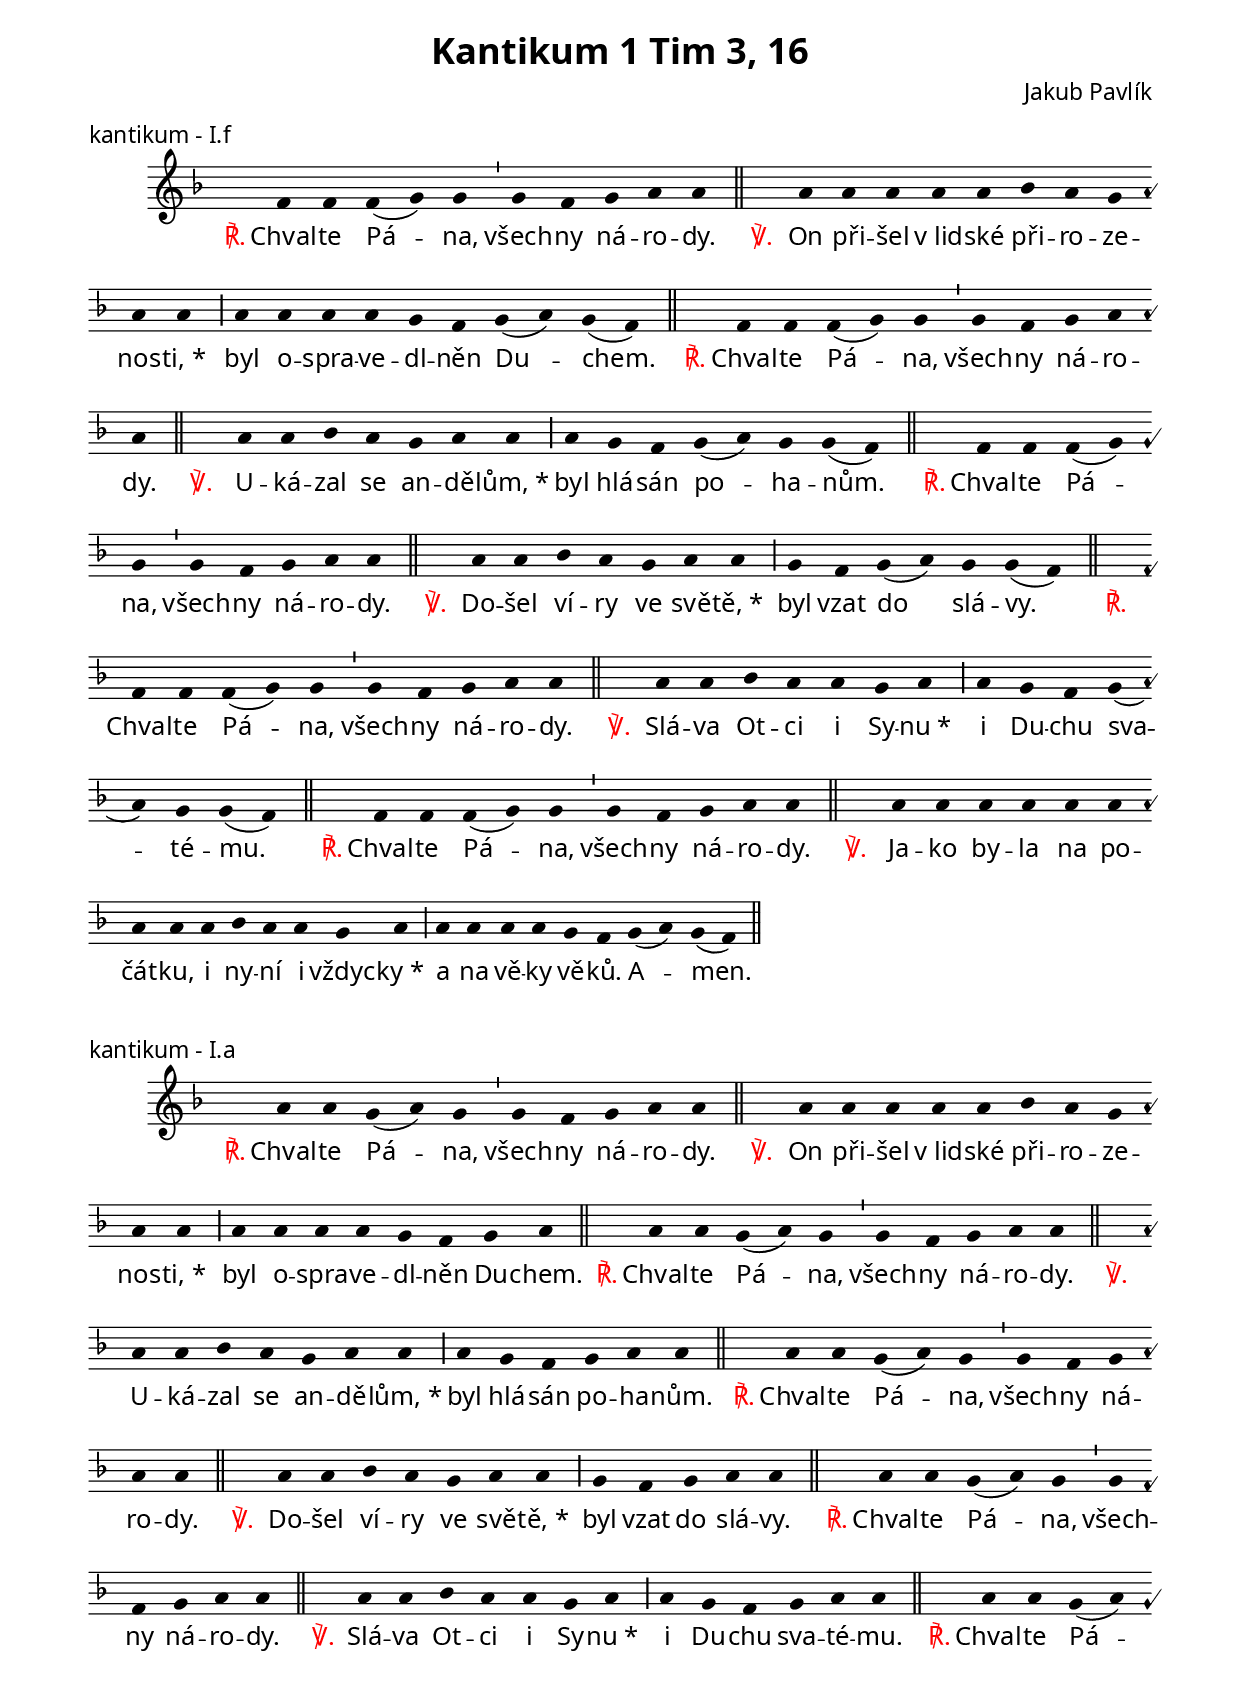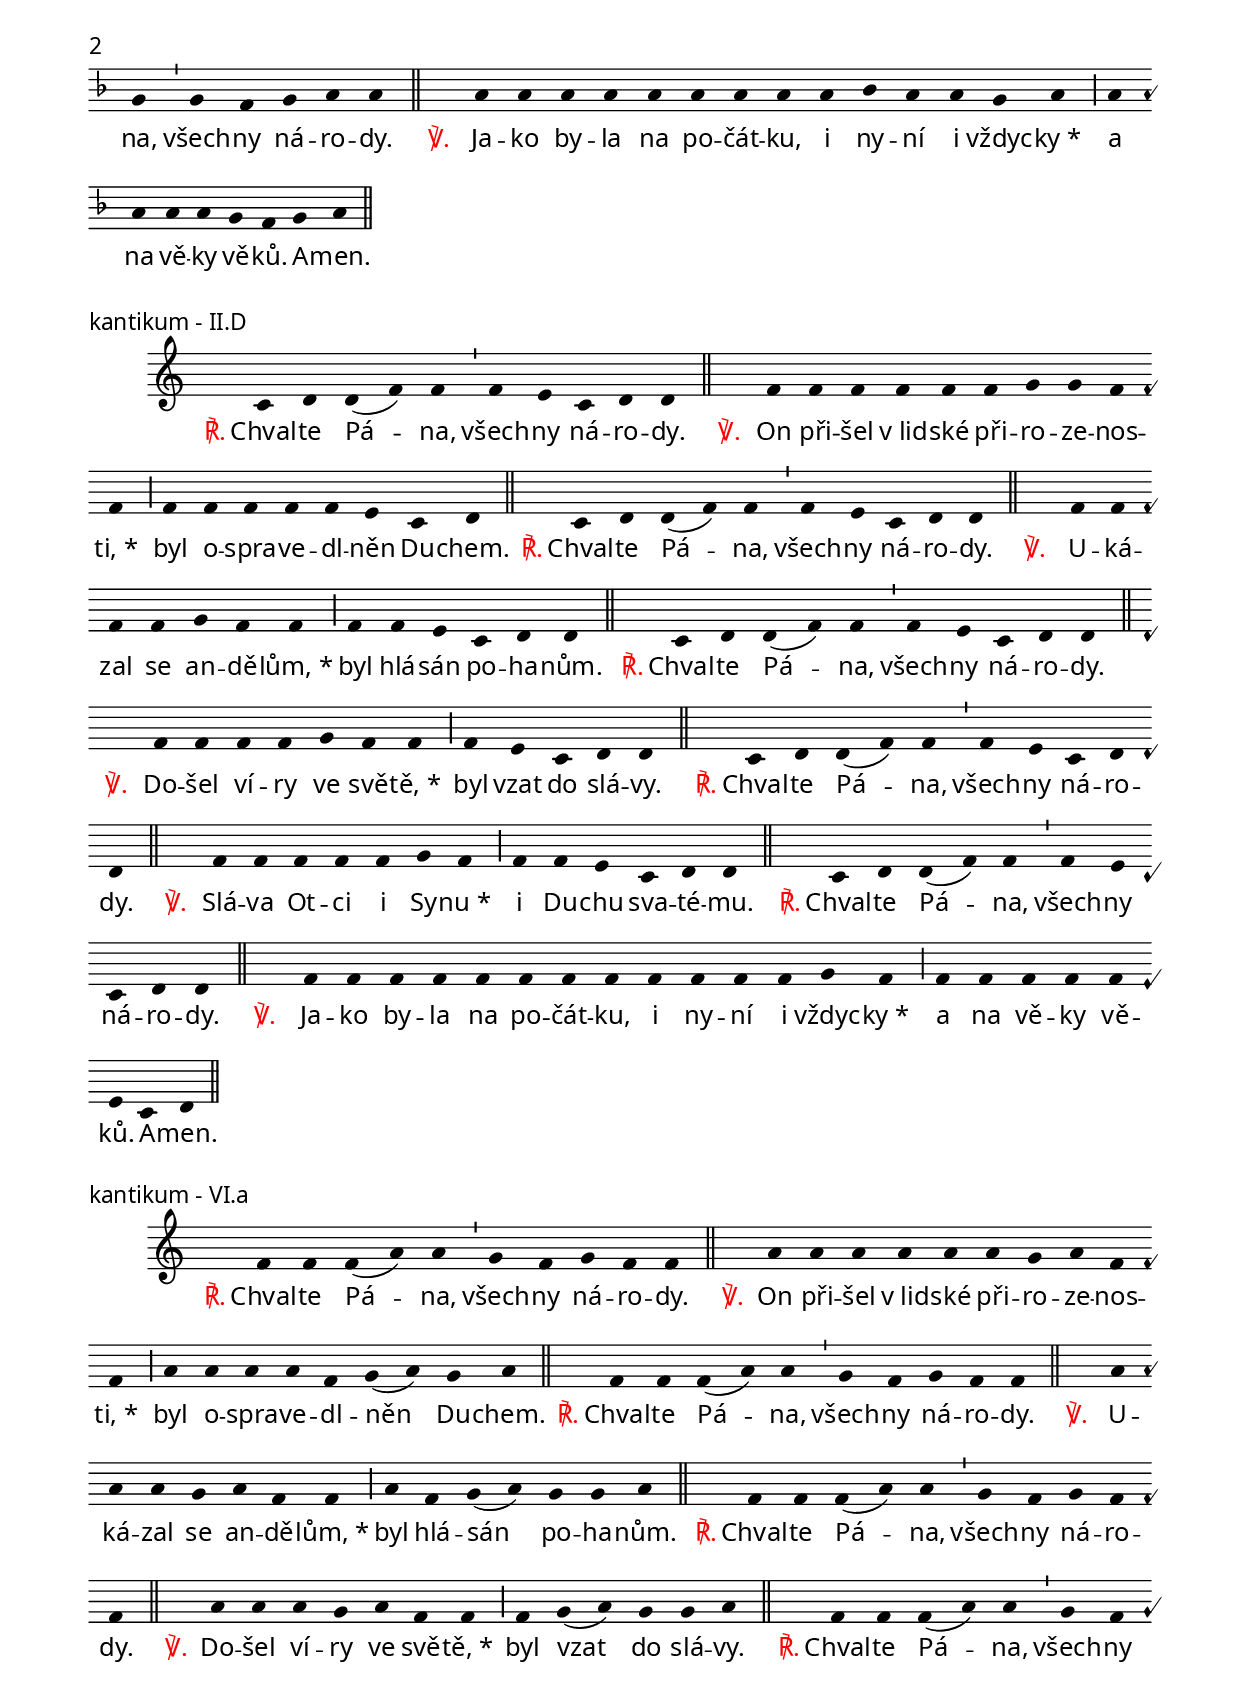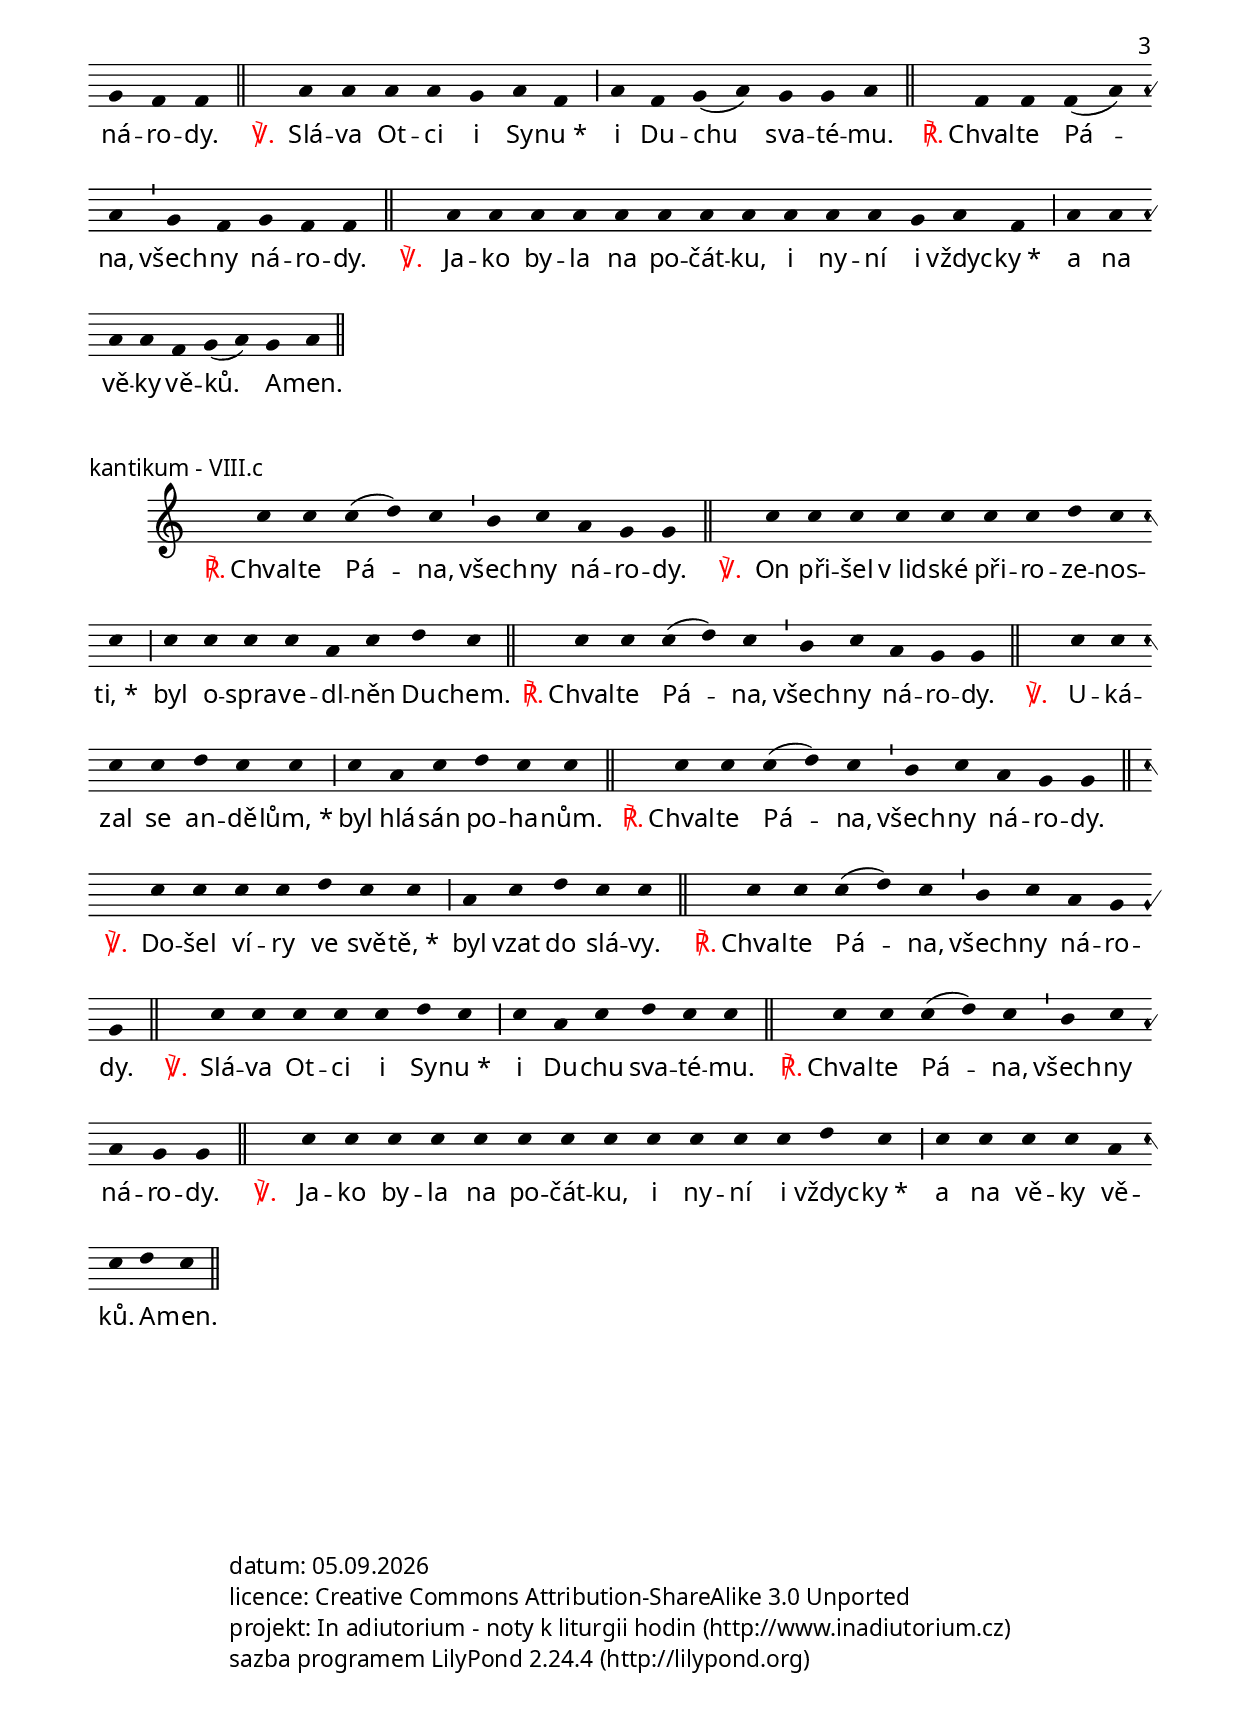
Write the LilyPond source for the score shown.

\version "2.19.80"

\header {
  title = "Kantikum 1 Tim 3, 16"
  composer = "Jakub Pavlík"
}

\include "spolecne.ly"

tResp = \lyricmode { \Response Chval -- te Pá -- na, všech -- ny ná -- ro -- dy. }
text = \lyricmode {
  \tResp
  \Verse On při -- šel v_lid -- ské při -- ro -- ze -- nos -- ti,_*
  byl o -- spra -- ve -- dl -- něn Du -- chem.
  \tResp
  \Verse U -- ká -- zal se an -- dě -- lům,_*
  byl hlá -- sán po -- ha -- nům.
  \tResp
  \Verse Do -- šel ví -- ry ve svě -- tě,_*
  byl vzat do slá -- vy.
  \tResp
  \Verse Slá -- va Ot -- ci i Sy -- nu_*
  i Du -- chu sva -- té -- mu.
  \tResp
  \Verse Ja -- ko by -- la na po -- čát -- ku, i ny -- ní i vždyc -- ky_*
  a na vě -- ky vě -- ků. A -- men.
}

mRespI = \relative c' { \neviditelna f f4 f f( g) g \barMin g f g a a \barFinalis }
\score {
  \relative c''  {
    \key f \major
    \choralniRezim
    \mRespI
    \neviditelna a
    a4 a a a a bes a g a a \barMaior
    a a a a g f g( a) g( f) \barFinalis
    \mRespI
    \neviditelna a
    a4 a bes a g a a \barMaior
    a g f g( a) g g( f) \barFinalis
    \mRespI
    \neviditelna a
    a4 a bes a g a a \barMaior
    g f g( a) g g( f) \barFinalis
    \mRespI
    \neviditelna a
    a4 a bes a a g a \barMaior
    a g f g( a) g g( f) \barFinalis
    \mRespI
    \neviditelna a
    a4 a a a a a a a a bes a a g a \barMaior
    a a a a g f g( a) g( f) \barFinalis
  }
  \addlyrics { \text }
  \header {
    quid = "kantikum"
    modus = "I"
    differentia = "f"
    id = "i-f"
    piece = \markup\sestavTitulekBezZalmu
  }
}

mRespIa = \relative c'' { \neviditelna a a4 a g( a) g \barMin g f g a a \barFinalis }
\score {
  \relative c''  {
    \key f \major
    \choralniRezim
    \mRespIa
    \neviditelna a
    a4 a a a a bes a g a a \barMaior
    a a a a g f g a \barFinalis
    \mRespIa
    \neviditelna a
    a4 a bes a g a a \barMaior
    a g f g a a \barFinalis
    \mRespIa
    \neviditelna a
    a4 a bes a g a a \barMaior
    g f g a a \barFinalis
    \mRespIa
    \neviditelna a
    a4 a bes a a g a \barMaior
    a g f g a a \barFinalis
    \mRespIa
    \neviditelna a
    a4 a a a a a a a a bes a a g a \barMaior
    a a a a g f g a \barFinalis
  }
  \addlyrics { \text }
  \header {
    quid = "kantikum"
    modus = "I"
    differentia = "a"
    id = "i-a"
    piece = \markup\sestavTitulekBezZalmu
  }
}

mRespII = \relative c' { \neviditelna d c4 d d( f) f \barMin f e c d d \barFinalis }
\score {
  \relative c'  {
    \choralniRezim
    \mRespII
    \neviditelna d
    f4 f f f f f g g f f \barMaior
    f f f f f e c d \barFinalis
    \mRespII
    \neviditelna d
    f4 f f f g f f \barMaior
    f f e c d d \barFinalis
    \mRespII
    \neviditelna d
    f4 f f f g f f \barMaior
    f e c d d \barFinalis
    \mRespII
    \neviditelna d
    f4 f f f f g f \barMaior
    f f e c d d \barFinalis
    \mRespII
    \neviditelna d
    f4 f f f f f f f f f f f g f \barMaior
    f f f f f e c d \barFinalis
  }
  \addlyrics { \text }
  \header {
    quid = "kantikum"
    modus = "II"
    differentia = "D"
    id = "ii"
    piece = \markup\sestavTitulekBezZalmu
  }
}

mRespVI = \relative c' { \neviditelna f f4 f f( a) a \barMin g f g f f \barFinalis }
\score {
  \relative c''  {
    \choralniRezim
    \mRespVI
    \neviditelna a
    a4 a a a a a g a f f \barMaior
    a a a a f g( a) g a \barFinalis
    \mRespVI
    \neviditelna a
    a4 a a g a f f \barMaior
    a f g( a) g g a \barFinalis
    \mRespVI
    \neviditelna a
    a4 a a g a f f \barMaior
    f g( a) g g a \barFinalis
    \mRespVI
    \neviditelna a
    a4 a a a g a f \barMaior
    a f g( a) g g a \barFinalis
    \mRespVI
    \neviditelna a
    a4 a a a a a a a a a a g a f \barMaior
    a a a a f g( a) g a \barFinalis
  }
  \addlyrics { \text }
  \header {
    quid = "kantikum"
    modus = "VI"
    differentia = "a"
    id = "vi-a"
    piece = \markup\sestavTitulekBezZalmu
  }
}

mRespVIII = \relative c'' { \neviditelna c c4 c c( d) c \barMin b c a g g \barFinalis }
\score {
  \relative c''  {
    \choralniRezim
    \mRespVIII
    \neviditelna c
    c4 c c c c c c d c c \barMaior
    c c c c a c d c \barFinalis
    \mRespVIII
    \neviditelna c
    c4 c c c d c c \barMaior
    c a c d c c \barFinalis
    \mRespVIII
    \neviditelna c
    c4 c c c d c c \barMaior
    a c d c c \barFinalis
    \mRespVIII
    \neviditelna c
    c4 c c c c d c \barMaior
    c a c d c c \barFinalis
    \mRespVIII
    \neviditelna c
    c4 c c c c c c c c c c c d c \barMaior
    c c c c a c d c \barFinalis
  }
  \addlyrics { \text }
  \header {
    quid = "kantikum"
    modus = "VIII"
    differentia = "c"
    id = "viii-c"
    piece = \markup\sestavTitulekBezZalmu
  }
}
